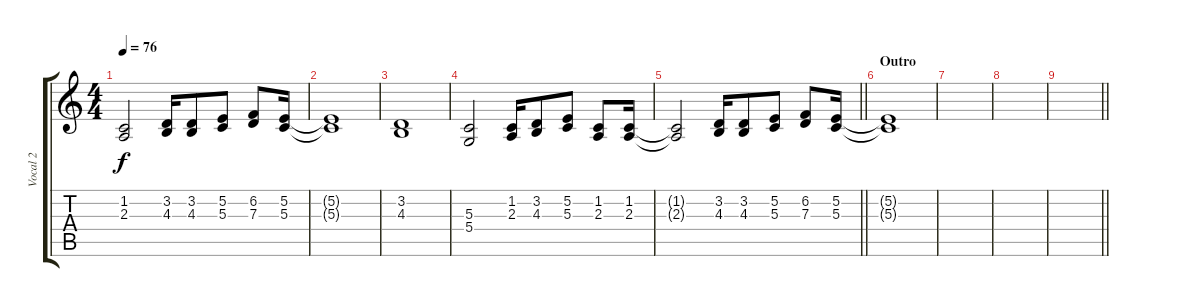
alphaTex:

\track ("Vocal 2" "Vocal 2") {instrument sopranosax}
\staff {score tabs}
\tuning (E4 B3 G3 D3 A2 E2) {hide}
\ts (4 4)
\tempo 76
\clef g2
\ks c
(1.2{t} 2.3{t}).2{dy f} (3.2 4.3).16 (3.2 4.3).8 (5.2 5.3).8 (6.2 7.3).8 (5.2 5.3).16 |
(5.2{t} 5.3{t}).1 |
(3.2 4.3).1 |
(5.3 5.4).2 (1.2 2.3).16 (3.2 4.3).8 (5.2 5.3).8 (1.2 2.3).8 (1.2 2.3).16 |
\barLineRight lightlight
(1.2{t} 2.3{t}).2 (3.2 4.3).16 (3.2 4.3).8 (5.2 5.3).8 (6.2 7.3).8 (5.2 5.3).16 |
\section ("" "Outro")
(5.2{t} 5.3{t}).1 |
|
|
\barLineRight lightlight
